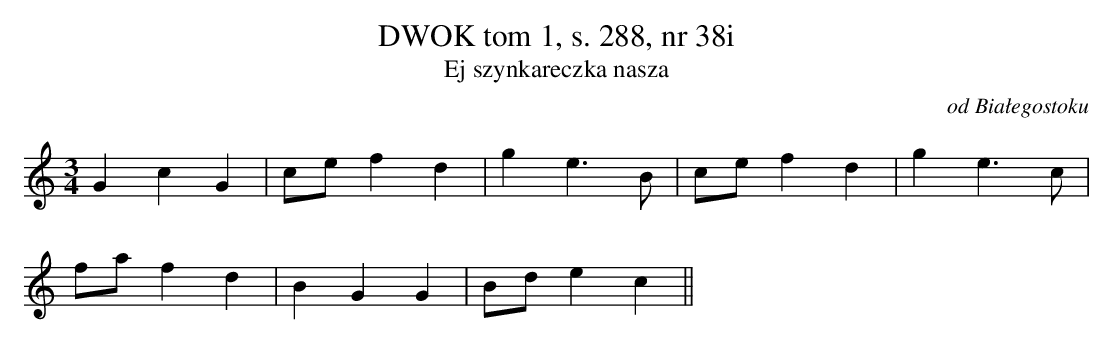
X:1
T: DWOK tom 1, s. 288, nr 38i
T: Ej szynkareczka nasza
O: od Białegostoku
M: 3/4
L: 1/8
K: C
G2c2G2 | cef2d2 | g2e3B | cef2d2 | g2e3c |
faf2d2 | B2G2G2 | Bde2c2||
